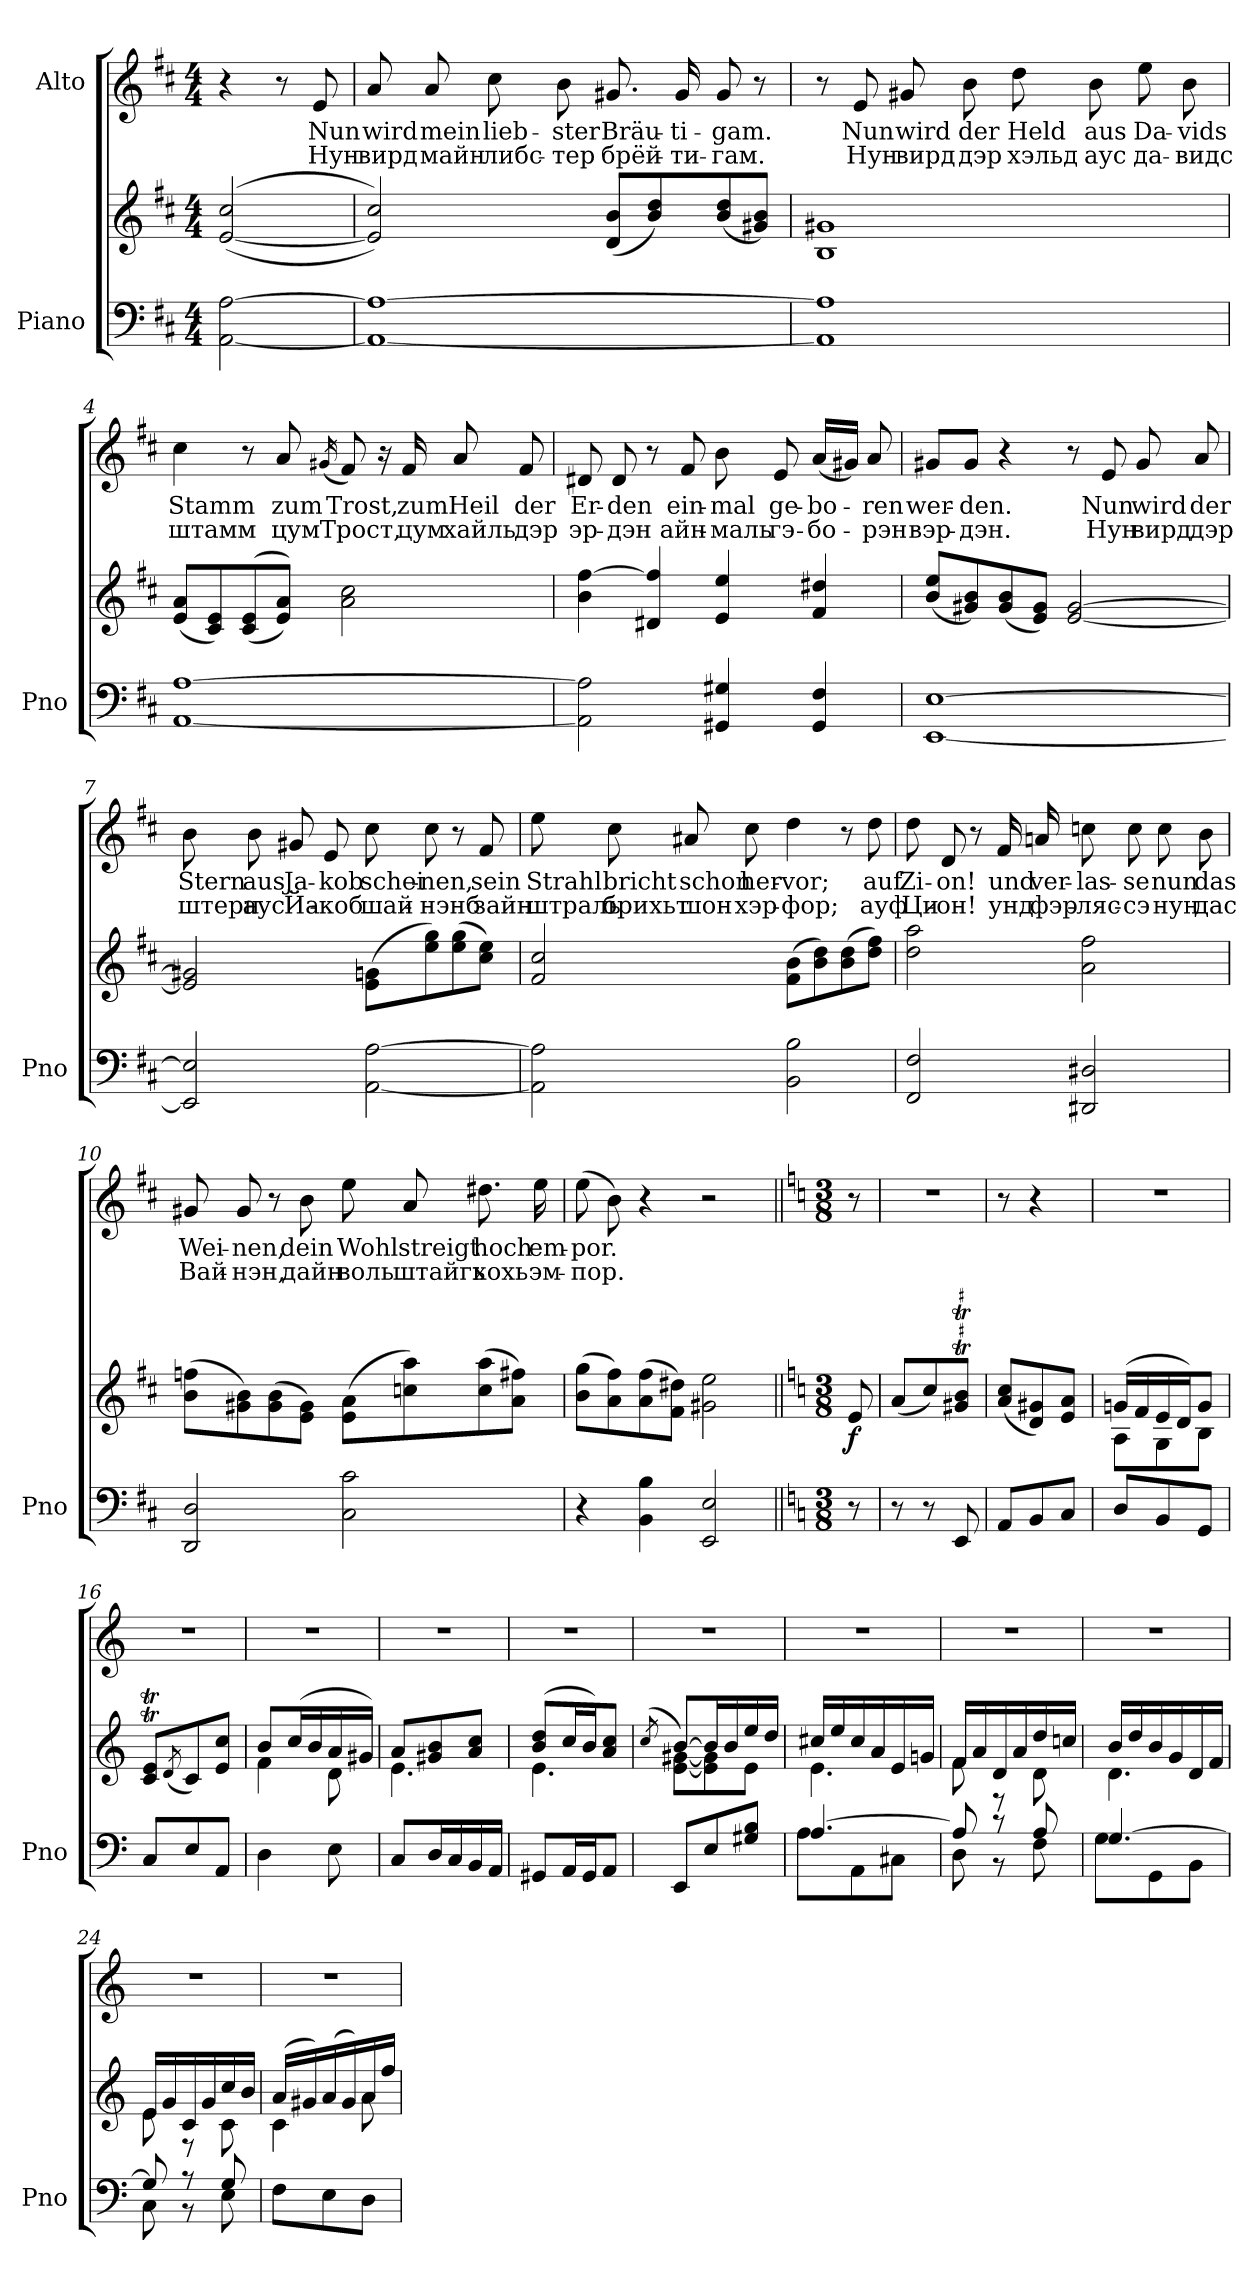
**kern	**kern	**dynam	**kern	**text	**text
*part2	*part2	*part2	*part1	*part1	*part1
*staff3	*staff2	*staff2/3	*staff1	*staff1	*staff1
*I"Piano	*	*	*I"Alto	*	*
*I'Pno	*	*	*	*	*
*clefF4	*clefG2	*	*clefG2	*	*
*k[f#c#]	*k[f#c#]	*	*k[f#c#]	*	*
*M4/4	*M4/4	*	*M4/4	*	*
=1	=1	=1	=1	=1	=1
[2AA\ [2A\	(([2e/ 2cc#/	.	4r	.	.
.	.	.	8r	.	.
!	!	!	!	!LO:LY:b	!LO:LY:b
.	.	.	8e/	Nun	Нун
=2	=2	=2	=2	=2	=2
!	!	!	!	!LO:LY:b	!LO:LY:b
1AA_ 1A_	2e/] 2cc#/))	.	8a/	wird	вирд
!	!	!	!	!LO:LY:b	!LO:LY:b
.	.	.	8a/	mein	майн
!	!	!	!	!LO:LY:b	!LO:LY:b
.	.	.	8cc#\	lieb-	либс-
!	!	!	!	!LO:LY:b	!LO:LY:b
.	.	.	8b\	-ster	-тер
!	!	!	!	!LO:LY:b	!LO:LY:b
.	(8d/ 8b/L	.	8.g#X/	Bräu-	брёй-
.	8b/ 8dd/)	.	.	.	.
!	!	!	!	!LO:LY:b	!LO:LY:b
.	.	.	16g#/	-ti-	-ти-
!	!	!	!	!LO:LY:b	!LO:LY:b
.	(8b/ 8dd/	.	8g#/	-gam.	-гам.
.	8g#X/ 8b/J)	.	8r	.	.
!!LO:LB:g=z
=3	=3	=3	=3	=3	=3
1AA] 1A]	1B 1g#X	.	8r	.	.
!	!	!	!	!LO:LY:b	!LO:LY:b
.	.	.	8e/	Nun	Нун
!	!	!	!	!LO:LY:b	!LO:LY:b
.	.	.	8g#X/	wird	вирд
!	!	!	!	!LO:LY:b	!LO:LY:b
.	.	.	8b\	der	дэр
!	!	!	!	!LO:LY:b	!LO:LY:b
.	.	.	8dd\	Held	хэльд
!	!	!	!	!LO:LY:b	!LO:LY:b
.	.	.	8b\	aus	аус
!	!	!	!	!LO:LY:b	!LO:LY:b
.	.	.	8ee\	Da-	да-
!	!	!	!	!LO:LY:b	!LO:LY:b
.	.	.	8b\	-vids	-видс
=4	=4	=4	=4	=4	=4
!	!	!	!	!LO:LY:b	!LO:LY:b
[1AA [1A	(8e/ 8a/L	.	4cc#\	Stamm	штамм
.	8c#/ 8e/)	.	.	.	.
.	((8c#/ 8e/	.	8r	.	.
!	!	!	!	!LO:LY:b	!LO:LY:b
.	8e/ 8a/J))	.	8a/	zum	цум
.	.	.	(16qg#X/	.	.
!	!	!	!	!LO:LY:b	!LO:LY:b
.	2a\ 2cc#\	.	8f#/)	Trost,	Трост,
.	.	.	16r	.	.
!	!	!	!	!LO:LY:b	!LO:LY:b
.	.	.	16f#/	zum	цум
!	!	!	!	!LO:LY:b	!LO:LY:b
.	.	.	8a/	Heil	хайль
!	!	!	!	!LO:LY:b	!LO:LY:b
.	.	.	8f#/	der	дэр
!!LO:LB:g=z
=5	=5	=5	=5	=5	=5
!	!	!	!	!LO:LY:b	!LO:LY:b
2AA\] 2A\]	4b\ [4ff#\	.	8d#X/	Er-	эр-
!	!	!	!	!LO:LY:b	!LO:LY:b
.	.	.	8d#/	-den	-дэн
.	4d#X/ 4ff#/]	.	8r	.	.
!	!	!	!	!LO:LY:b	!LO:LY:b
.	.	.	8f#/	ein-	айн-
!	!	!	!	!LO:LY:b	!LO:LY:b
4GG#X/ 4G#X/	4e/ 4ee/	.	8b\	-mal	-маль
!	!	!	!	!LO:LY:b	!LO:LY:b
.	.	.	8e/	ge-	гэ-
!	!	!	!	!LO:LY:b	!LO:LY:b
4GG#/ 4F#/	4f#/ 4dd#X/	.	(16a/LL	-bo-	-бо-
.	.	.	16g#X/JJ)	.	.
!	!	!	!	!LO:LY:b	!LO:LY:b
.	.	.	8a/	-ren	-рэн
=6	=6	=6	=6	=6	=6
!	!	!	!	!LO:LY:b	!LO:LY:b
[1EE [1E	(8b/ 8ee/L	.	8g#X/L	wer-	вэр-
!	!	!	!	!LO:LY:b	!LO:LY:b
.	8g#X/ 8b/)	.	8g#/J	-den.	-дэн.
.	(8g#/ 8b/	.	4r	.	.
.	8e/ 8g#/J)	.	.	.	.
.	[2e/ [2g#/	.	8r	.	.
!	!	!	!	!LO:LY:b	!LO:LY:b
.	.	.	8e/	Nun	Нун
!	!	!	!	!LO:LY:b	!LO:LY:b
.	.	.	8g#/	wird	вирд
!	!	!	!	!LO:LY:b	!LO:LY:b
.	.	.	8a/	der	дэр
!!LO:PB:g=z
=7	=7	=7	=7	=7	=7
!	!	!	!	!LO:LY:b	!LO:LY:b
2EE/] 2E/]	2e/] 2g#X/]	.	8b\	Stern	штерн
!	!	!	!	!LO:LY:b	!LO:LY:b
.	.	.	8b\	aus	аус
!	!	!	!	!LO:LY:b	!LO:LY:b
.	.	.	8g#X/	Ja-	Йа-
!	!	!	!	!LO:LY:b	!LO:LY:b
.	.	.	8e/	-kob	-коб
!	!	!	!	!LO:LY:b	!LO:LY:b
[2AA\ [2A\	(8e\ 8gn\L	.	8cc#\	schei-	шай-
!	!	!	!	!LO:LY:b	!LO:LY:b
.	8ee\ 8gg\)	.	8cc#\	-nen,	-нэнб
.	(8ee\ 8gg\	.	8r	.	.
!	!	!	!	!LO:LY:b	!LO:LY:b
.	8cc#\ 8ee\J)	.	8f#/	sein	зайн
=8	=8	=8	=8	=8	=8
!	!	!	!	!LO:LY:b	!LO:LY:b
2AA\] 2A\]	2f#/ 2cc#/	.	8ee\	Strahl	штраль
!	!	!	!	!LO:LY:b	!LO:LY:b
.	.	.	8cc#\	bricht	брихьт
!	!	!	!	!LO:LY:b	!LO:LY:b
.	.	.	8a#X/	schon	шон
!	!	!	!	!LO:LY:b	!LO:LY:b
.	.	.	8cc#\	her-	хэр-
!	!	!	!	!LO:LY:b	!LO:LY:b
2BB\ 2B\	(8f#\ 8b\L	.	4dd\	-vor;	-фор;
.	8b\ 8dd\)	.	.	.	.
.	(8b\ 8dd\	.	8r	.	.
!	!	!	!	!LO:LY:b	!LO:LY:b
.	8dd\ 8ff#\J)	.	8dd\	auf	ауф
!!LO:LB:g=z
=9	=9	=9	=9	=9	=9
!	!	!	!	!LO:LY:b	!LO:LY:b
2FF#/ 2F#/	2dd\ 2aa\	.	8dd\	Zi-	Ци-
!	!	!	!	!LO:LY:b	!LO:LY:b
.	.	.	8d/	-on!	-он!
.	.	.	8r	.	.
!	!	!	!	!LO:LY:b	!LO:LY:b
.	.	.	16f#/	und	унд
!	!	!	!	!LO:LY:b	!LO:LY:b
.	.	.	16an/	ver-	фэр-
!	!	!	!	!LO:LY:b	!LO:LY:b
2DD#X/ 2D#X/	2a\ 2ff#\	.	8ccn\	-las-	-ляс-
!	!	!	!	!LO:LY:b	!LO:LY:b
.	.	.	8cc\	-se	-сэ
!	!	!	!	!LO:LY:b	!LO:LY:b
.	.	.	8cc\	nun	нун
!	!	!	!	!LO:LY:b	!LO:LY:b
.	.	.	8b\	das	дас
=10	=10	=10	=10	=10	=10
!	!	!	!	!LO:LY:b	!LO:LY:b
2DD/ 2D/	(8b\ 8ffn\L	.	8g#X/	Wei-	Вай-
!	!	!	!	!LO:LY:b	!LO:LY:b
.	8g#X\ 8b\)	.	8g#/	-nen,	-нэн,
.	(8g#\ 8b\	.	8r	.	.
!	!	!	!	!LO:LY:b	!LO:LY:b
.	8e\ 8g#\J)	.	8b\	dein	дайн
!	!	!	!	!LO:LY:b	!LO:LY:b
2C#\ 2c#\	(8e\ 8a\L	.	8ee\	Wohl	воль
!	!	!	!	!LO:LY:b	!LO:LY:b
.	8ccn\ 8aa\)	.	8a/	streigt	штайгь
!	!	!	!	!LO:LY:b	!LO:LY:b
.	(8cc\ 8aa\	.	8.dd#X\	hoch	хохь
.	8a\ 8ff#X\J)	.	.	.	.
!	!	!	!	!LO:LY:b	!LO:LY:b
.	.	.	16ee\	em-	эм-
!!LO:LB:g=z
=11	=11	=11	=11	=11	=11
!	!	!	!	!LO:LY:b	!LO:LY:b
4r	(8b\ 8gg\L	.	(8ee\	-por.	-пор.
.	8a\ 8ff#\)	.	8b\)	.	.
4BB\ 4B\	(8a\ 8ff#\	.	4r	.	.
.	8f#\ 8dd#X\J)	.	.	.	.
2EE/ 2E/	2g#X\ 2ee\	.	2r	.	.
=12||	=12||	=12||	=12||	=12||	=12||
*k[]	*k[]	*	*k[]	*	*
*M3/8	*M3/8	*	*M3/8	*	*
!	!	!LO:DY:b	!	!	!
8r	8e/	f	8r	.	.
=13	=13	=13	=13	=13	=13
8r	(8a/L	.	4.r	.	.
8r	8cc/)	.	.	.	.
8EE/	8g#X/T 8b/TJ	.	.	.	.
=14	=14	=14	=14	=14	=14
8AA/L	(8a/ 8cc/L	.	8r	.	.
8BB/	8d/ 8g#X/)	.	4r	.	.
8C/J	8e/ 8a/J	.	.	.	.
=15	=15	=15	=15	=15	=15
*	*^	*	*	*	*
8D/L	(16gn/LL	8A\L	.	4.r	.	.
.	16f/	.	.	.	.	.
8BB/	16e/	8G\	.	.	.	.
.	16d/J)	.	.	.	.	.
8GG/J	8g/J	8B\J	.	.	.	.
*	*v	*v	*	*	*	*
=16	=16	=16	=16	=16	=16
8C/L	8c/T 8e/TL	.	4.r	.	.
.	(8qd/	.	.	.	.
8E/	8c/)	.	.	.	.
8AA/J	8e/ 8cc/J	.	.	.	.
=17	=17	=17	=17	=17	=17
*	*^	*	*	*	*
4D\	8b/L	4f\	.	4.r	.	.
.	(16cc/L	.	.	.	.	.
.	16b/	.	.	.	.	.
8E\	16a/	8d\	.	.	.	.
.	16g#X/JJ)	.	.	.	.	.
!!LO:LB:g=z
=18	=18	=18	=18	=18	=18	=18
8C/L	8a/L	4.e\	.	4.r	.	.
16D/L	8g#X/ 8b/	.	.	.	.	.
16C/	.	.	.	.	.	.
16BB/	8a/ 8cc/J	.	.	.	.	.
16AA/JJ	.	.	.	.	.	.
=19	=19	=19	=19	=19	=19	=19
8GG#X/L	(8b/ 8dd/L	4.e\	.	4.r	.	.
16AA/L	16cc/L	.	.	.	.	.
16GG#/J	16b/J)	.	.	.	.	.
8AA/J	8a/ 8cc/J	.	.	.	.	.
=20	=20	=20	=20	=20	=20	=20
.	(8qcc/	.	.	.	.	.
8EE/L	[8b/L)	[8e\ [8g#X\L	.	4.r	.	.
8E/	16b/L]	8e\] 8g#\]	.	.	.	.
.	16b/	.	.	.	.	.
8G#X/ 8B/J	16ee/	8e\J	.	.	.	.
.	16dd/JJ	.	.	.	.	.
=21	=21	=21	=21	=21	=21	=21
*^	*	*	*	*	*	*
[4.A/	8A\L	16cc#X/LL	4.e\	.	4.r	.	.
.	.	16ee/	.	.	.	.	.
.	8AA\	16cc#/	.	.	.	.	.
.	.	16a/	.	.	.	.	.
.	8C#X\J	16e/	.	.	.	.	.
.	.	16gn/JJ	.	.	.	.	.
=22	=22	=22	=22	=22	=22	=22	=22
8A/]	8D\	16f/LL	8f\	.	4.r	.	.
.	.	16a/	.	.	.	.	.
8r	8r	16d/	8r	.	.	.	.
.	.	16a/	.	.	.	.	.
8A/	8F\	16dd/	8d\	.	.	.	.
.	.	16ccn/JJ	.	.	.	.	.
=23	=23	=23	=23	=23	=23	=23	=23
[4.G/	8G\L	16b/LL	4.d\	.	4.r	.	.
.	.	16dd/	.	.	.	.	.
.	8GG\	16b/	.	.	.	.	.
.	.	16g/	.	.	.	.	.
.	8BB\J	16d/	.	.	.	.	.
.	.	16f/JJ	.	.	.	.	.
!!LO:PB:g=z
=24	=24	=24	=24	=24	=24	=24	=24
8G/]	8C\	16e/LL	8e\	.	4.r	.	.
.	.	16g/	.	.	.	.	.
8r	8r	16c/	8r	.	.	.	.
.	.	16g/	.	.	.	.	.
8G/	8E\	16cc/	8c\	.	.	.	.
.	.	16b/JJ	.	.	.	.	.
*v	*v	*	*	*	*	*	*
=25	=25	=25	=25	=25	=25	=25
8F\L	(16a/LL	4c\	.	4.r	.	.
.	16g#X/)	.	.	.	.	.
8E\	(16a/	.	.	.	.	.
.	16g#/)	.	.	.	.	.
8D\J	16a/	8a\	.	.	.	.
.	16ff/JJ	.	.	.	.	.
*	*v	*v	*	*	*	*
=	=	=	=	=	=
*-	*-	*-	*-	*-	*-
